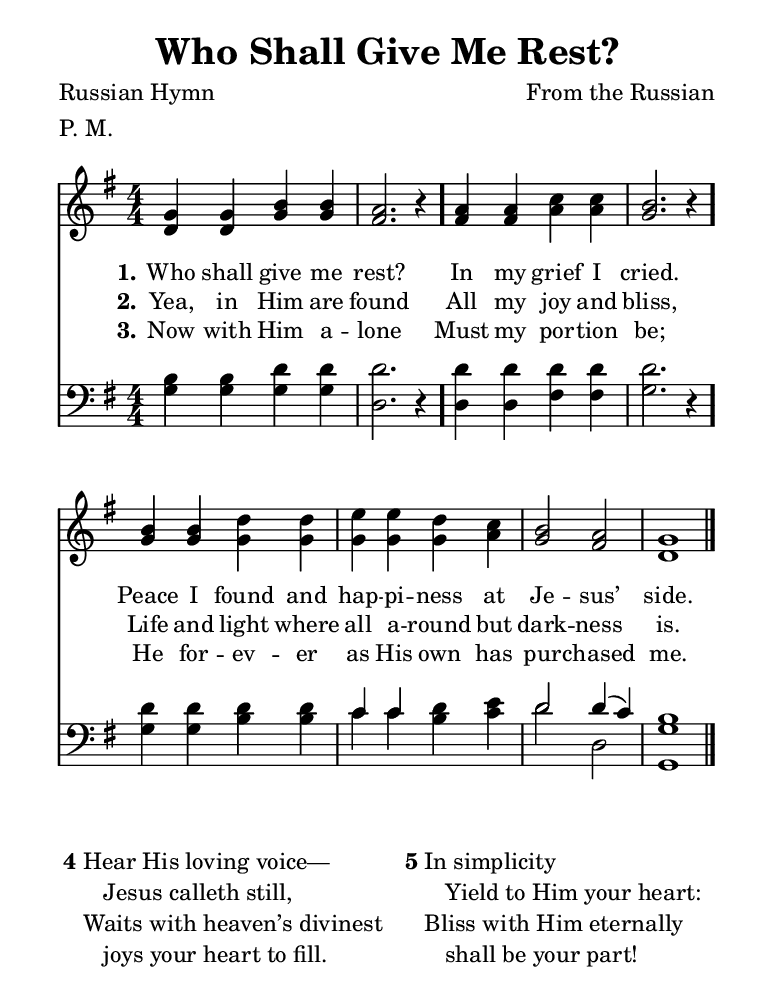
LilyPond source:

\include "common/global.ily"
\paper {
  \include "common/paper.ily"
  %ragged-bottom = ##t
  ragged-last-bottom = ##t
  systems-per-page = #(cond (is-eogsized 2) (#t #f))
  %page-count = ##f
}

\header{
  hymnnumber = "125"
  title = "Who Shall Give Me Rest?"
  tunename = ""
  meter = "P. M."
  poet = "Russian Hymn"
  composer = "From the Russian"
  %copyright = ""
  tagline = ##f
}

% for fermata in MIDI
ta = { \tempo 4=90 }
tb = { \tempo 4=45 }

patternAA = { c4 c c c | c2. c4 }

patternBA = { c4 c c c | c c c c | c2 c2      | c1 }
patternBB = { c4 c c c | c c c c | c2 c4( c4) | c1 }

global = {
  \include "common/overrides.ily"
  \override Staff.TimeSignature.style = #'numbered
  \time 4/4
  \override Score.MetronomeMark.transparent = ##t % hide all fermata changes too
  \ta
  \key g \major
  %\partial 4
  \autoBeamOff
}

notesSoprano = {
\global
\relative c'' {

  \changePitch \patternAA { g g b b | a r }
  \changePitch \patternAA { a a c c | b r }
  \changePitch \patternBA { b b d d | e e d c | b a | g }

  \bar "|."

}
}

notesAlto = {
\global
\relative e' {

  \changePitch \patternAA { d d g g | fis r }
  \changePitch \patternAA { fis fis a a | g r }
  \changePitch \patternBA { g g g g | g g g a | g fis | d }

}
}

notesTenor = {
\global
\relative a {

  \changePitch \patternAA { b b d d | d r }
  \changePitch \patternAA { d d d d | d r }
  \changePitch \patternBB { d d d d | c c d e | d d( c) | b }

}
}

notesBass = {
\global
\relative f {

  \changePitch \patternAA { g g g g | d r }
  \changePitch \patternAA { d d fis fis | g r }
  \changePitch \patternBA { g g b b | c c b c | d d, | <g, g'> }

}
}

wordsA = \lyricmode {
\set stanza = "1."

Who shall give me rest?
In my grief I cried.
Peace I found and hap -- pi -- ness at Je -- sus’ side.

}

wordsB = \lyricmode {
\set stanza = "2."

Yea, in Him are found \bar "."
All my joy and bliss, \bar "."
Life and light where all a -- round but dark -- ness is.

}

wordsC = \lyricmode {
\set stanza = "3."

Now with Him a -- lone
Must my por -- tion be;
He for -- ev -- er as His own has pur -- chased me.

}

wordsD = \markuplist {

\line { Hear His loving voice— }
\line { { \hspace #2 } Jesus calleth still, }
\line { Waits with heaven’s divinest } \line { { \hspace #2 } joys your heart to fill. }

}

wordsE = \markuplist {

\line { In simplicity }
\line { { \hspace #2 } Yield to Him your heart: }
\line { Bliss with Him eternally } \line { { \hspace #2 } shall be your part! }

}

\score {
  \context ChoirStaff <<
    \context Staff = upper <<
      \set ChoirStaff.systemStartDelimiter = #'SystemStartBar
      \partcombine #'(2 . 9) \notesSoprano \notesAlto
      \context NullVoice = sopranos { \voiceOne << \notesSoprano >> }
      \context NullVoice = altos { \voiceTwo << \notesAlto >> }
      \context Lyrics = one   \lyricsto sopranos \wordsA
      \context Lyrics = two   \lyricsto sopranos \wordsB
      \context Lyrics = three \lyricsto sopranos \wordsC
    >>
    \context Staff = men <<
      \clef bass
      \partcombine #'(2 . 9) \notesTenor \notesBass
      \context NullVoice = tenors { \voiceOne << \notesTenor >> }
      \context NullVoice = basses { \voiceTwo << \notesBass >> }
    >>
  >>
  \layout {
    \include "common/layout.ily"
  }
  \midi{
    \include "common/midi.ily"
  }
}

\noPageBreak

\markup { \fill-line {
  \hspace #0.1
  \line{ \bold 4 \column { \wordsD } }
  \hspace #0.1
  \line{ \bold 5 \column { \wordsE } }
  \hspace #0.1
} }

\version "2.19.49"  % necessary for upgrading to future LilyPond versions.

% vi:set et ts=2 sw=2 ai nocindent syntax=lilypond:
